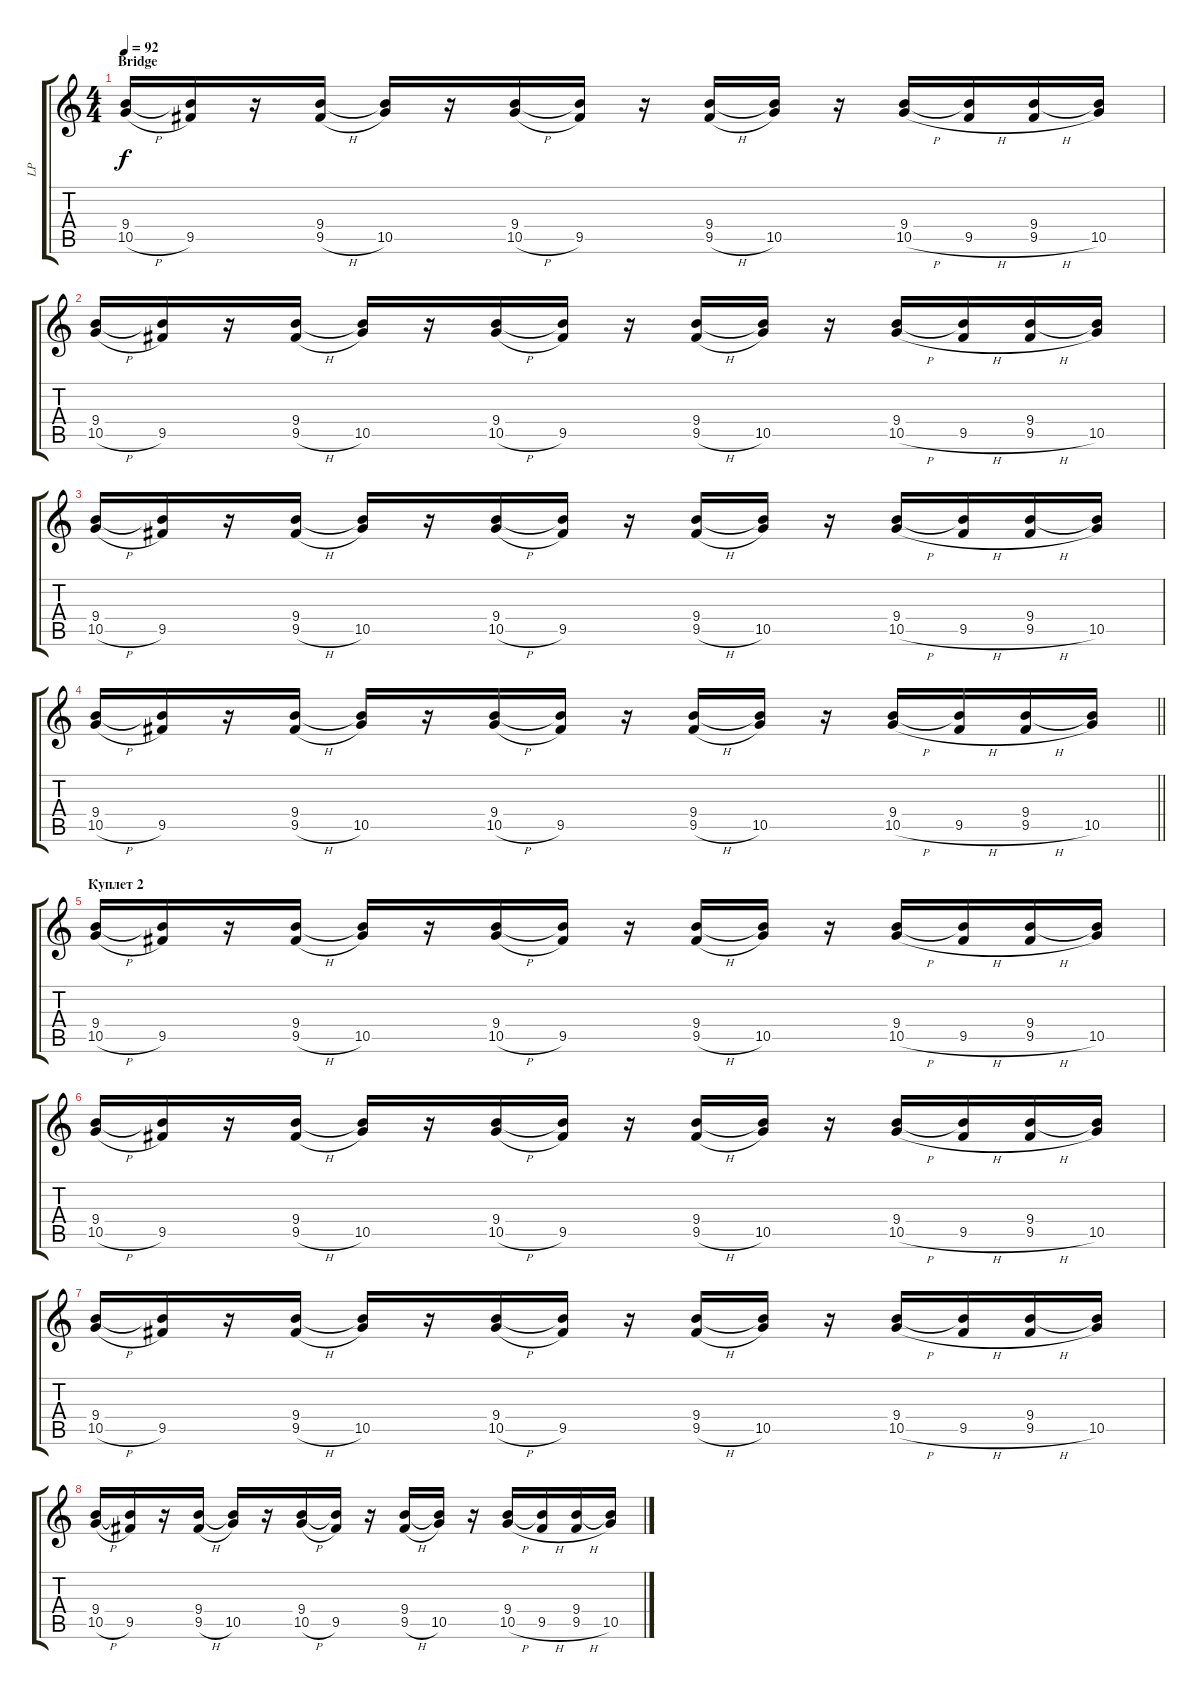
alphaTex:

\track ("LP" "LP") {instrument overdrivenguitar}
\staff {score tabs}
\tuning (E4 B3 G3 D3 A2 D2) {hide}
\ts (4 4)
\section ("" "Bridge")
\tempo 92
\clef g2
\ks c
(9.4 10.5{h}).16{dy f volume 10} (9.4{t} 9.5).16 r.16 (9.4 9.5{h}).16 (9.4{t} 10.5).16 r.16 (9.4 10.5{h}).16 (9.4{t} 9.5).16 r.16 (9.4 9.5{h}).16 (9.4{t} 10.5).16 r.16 (9.4 10.5{h}).16 (9.4{t} 9.5{h}).16 (9.4 9.5{h}).16 (9.4{t} 10.5).16 |
(9.4 10.5{h}).16 (9.4{t} 9.5).16 r.16 (9.4 9.5{h}).16 (9.4{t} 10.5).16 r.16 (9.4 10.5{h}).16 (9.4{t} 9.5).16 r.16 (9.4 9.5{h}).16 (9.4{t} 10.5).16 r.16 (9.4 10.5{h}).16 (9.4{t} 9.5{h}).16 (9.4 9.5{h}).16 (9.4{t} 10.5).16 |
(9.4 10.5{h}).16 (9.4{t} 9.5).16 r.16 (9.4 9.5{h}).16 (9.4{t} 10.5).16 r.16 (9.4 10.5{h}).16 (9.4{t} 9.5).16 r.16 (9.4 9.5{h}).16 (9.4{t} 10.5).16 r.16 (9.4 10.5{h}).16 (9.4{t} 9.5{h}).16 (9.4 9.5{h}).16 (9.4{t} 10.5).16 |
\barLineRight lightlight
(9.4 10.5{h}).16 (9.4{t} 9.5).16 r.16 (9.4 9.5{h}).16 (9.4{t} 10.5).16 r.16 (9.4 10.5{h}).16 (9.4{t} 9.5).16 r.16 (9.4 9.5{h}).16 (9.4{t} 10.5).16 r.16 (9.4 10.5{h}).16 (9.4{t} 9.5{h}).16 (9.4 9.5{h}).16 (9.4{t} 10.5).16 |
\section ("" "Куплет 2")
(9.4 10.5{h}).16 (9.4{t} 9.5).16 r.16 (9.4 9.5{h}).16 (9.4{t} 10.5).16 r.16 (9.4 10.5{h}).16 (9.4{t} 9.5).16 r.16 (9.4 9.5{h}).16 (9.4{t} 10.5).16 r.16 (9.4 10.5{h}).16 (9.4{t} 9.5{h}).16 (9.4 9.5{h}).16 (9.4{t} 10.5).16 |
(9.4 10.5{h}).16 (9.4{t} 9.5).16 r.16 (9.4 9.5{h}).16 (9.4{t} 10.5).16 r.16 (9.4 10.5{h}).16 (9.4{t} 9.5).16 r.16 (9.4 9.5{h}).16 (9.4{t} 10.5).16 r.16 (9.4 10.5{h}).16 (9.4{t} 9.5{h}).16 (9.4 9.5{h}).16 (9.4{t} 10.5).16 |
(9.4 10.5{h}).16 (9.4{t} 9.5).16 r.16 (9.4 9.5{h}).16 (9.4{t} 10.5).16 r.16 (9.4 10.5{h}).16 (9.4{t} 9.5).16 r.16 (9.4 9.5{h}).16 (9.4{t} 10.5).16 r.16 (9.4 10.5{h}).16 (9.4{t} 9.5{h}).16 (9.4 9.5{h}).16 (9.4{t} 10.5).16 |
(9.4 10.5{h}).16 (9.4{t} 9.5).16 r.16 (9.4 9.5{h}).16 (9.4{t} 10.5).16 r.16 (9.4 10.5{h}).16 (9.4{t} 9.5).16 r.16 (9.4 9.5{h}).16 (9.4{t} 10.5).16 r.16 (9.4 10.5{h}).16 (9.4{t} 9.5{h}).16 (9.4 9.5{h}).16 (9.4{t} 10.5).16
